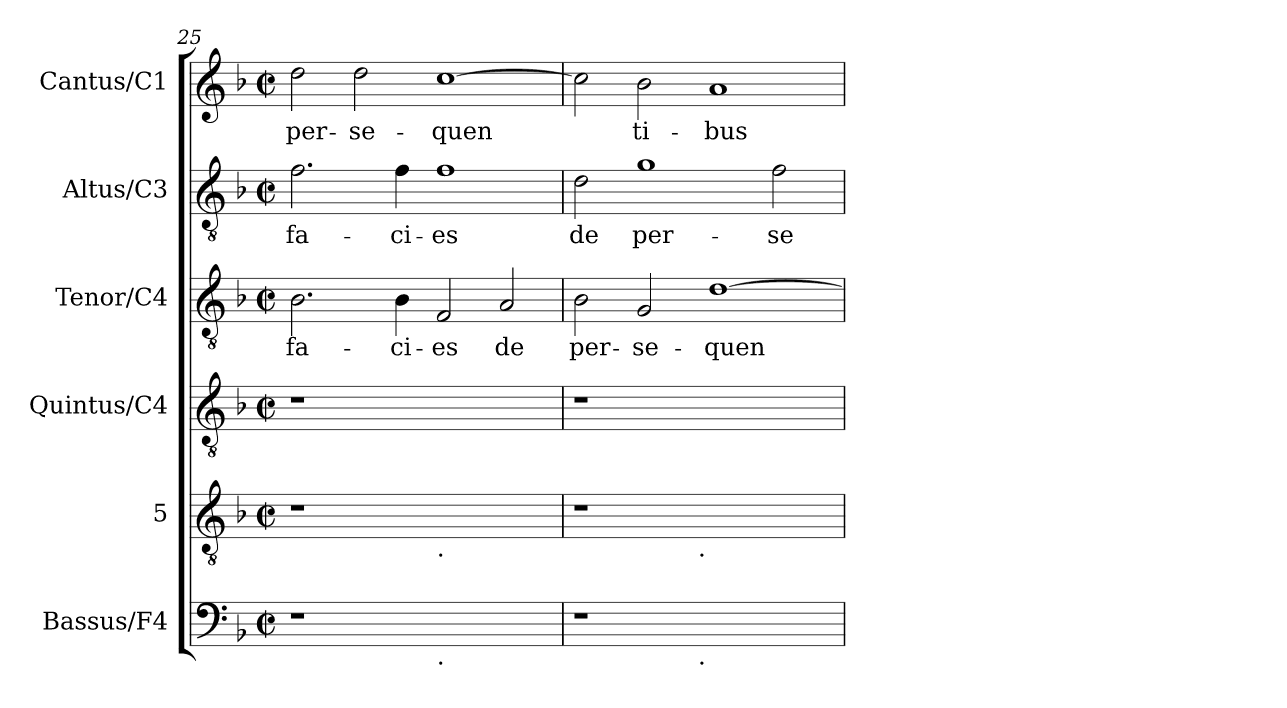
**kern	**kern	**kern	**kern	**text	**kern	**text	**kern	**text
*part6	*part5	*part4	*part3	*part3	*part2	*part2	*part1	*part1
*staff6	*staff5	*staff4	*staff3	*staff3	*staff2	*staff2	*staff1	*staff1
*I"Bassus/F4	*I"5	*I"Quintus/C4	*I"Tenor/C4	*	*I"Altus/C3	*	*I"Cantus/C1	*
*I'B	*	*	*I'T	*	*I'A	*	*I'C	*
!!LO:PB:g=z
*clefF4	*clefGv2	*clefGv2	*clefGv2	*	*clefGv2	*	*clefG2	*
*k[b-]	*k[b-]	*k[b-]	*k[b-]	*	*k[b-]	*	*k[b-]	*
*F:	*F:	*F:	*F:	*	*F:	*	*F:	*
*M2/2	*M2/2	*M2/2	*M2/2	*	*M2/2	*	*M2/2	*
*met(c|)	*met(c|)	*met(c|)	*met(c|)	*	*met(c|)	*	*met(c|)	*
=25	=25	=25	=25	=25	=25	=25	=25	=25
!	!	!	!	!LO:LY:b:cj	!	!LO:LY:b:cj	!	!LO:LY:b:cj
1r	1r	1r	2.B-\	fa-	2.f\	fa-	2dd\	per-
!	!	!	!	!	!	!	!	!LO:LY:b:cj
.	.	.	.	.	.	.	2dd\	-se-
!	!	!	!	!LO:LY:b:cj	!	!LO:LY:b:cj	!	!
.	.	.	4B-\	-ci-	4f\	-ci-	.	.
!	!LO:TX:b:t=.	!	!	!	!	!	!	!
!LO:TX:b:t=.	!	!	!	!	!	!	!	!
!	!	!	!	!LO:LY:b:cj	!	!LO:LY:b:cj	!	!LO:LY:b:cj
1ryy	1ryy	1ryy	2F/	-es	1f	-es	[>1cc	-quen-
!	!	!	!	!LO:LY:b:cj	!	!	!	!
.	.	.	2A/	de	.	.	.	.
=26	=26	=26	=26	=26	=26	=26	=26	=26
!	!	!	!	!LO:LY:b:cj	!	!LO:LY:b:cj	!	!LO:LY:b:cj
*^	*^	*	*	*	*	*	*	*
1r	2ryy	1r	2ryy	1r	2B-\	per-	2d\	de	2cc\]	--
!	!	!	!	!	!	!LO:LY:b:cj	!	!LO:LY:b:cj	!	!LO:LY:b:cj
.	4...ryy	.	4...ryy	.	2G/	-se-	1g	per-	2b-\	-ti-
!	!	!	!LO:TX:b:t=.	!	!	!	!	!	!	!
!	!LO:TX:b:t=.	!	!	!	!	!	!	!	!	!
.	1ryy	.	1ryy	.	.	.	.	.	.	.
!	!	!	!	!	!	!LO:LY:b:cj	!	!	!	!LO:LY:b:cj
1ryy	.	1ryy	.	1ryy	[>1d	-quen-	.	.	1a	-bus
!	!	!	!	!	!	!	!	!LO:LY:b:cj	!	!
.	.	.	.	.	.	.	2f\	-se-	.	.
.	32ryy	.	32ryy	.	.	.	.	.	.	.
*v	*v	*	*	*	*	*	*	*	*	*
*	*v	*v	*	*	*	*	*	*	*
=	=	=	=	=	=	=	=	=
*-	*-	*-	*-	*-	*-	*-	*-	*-
